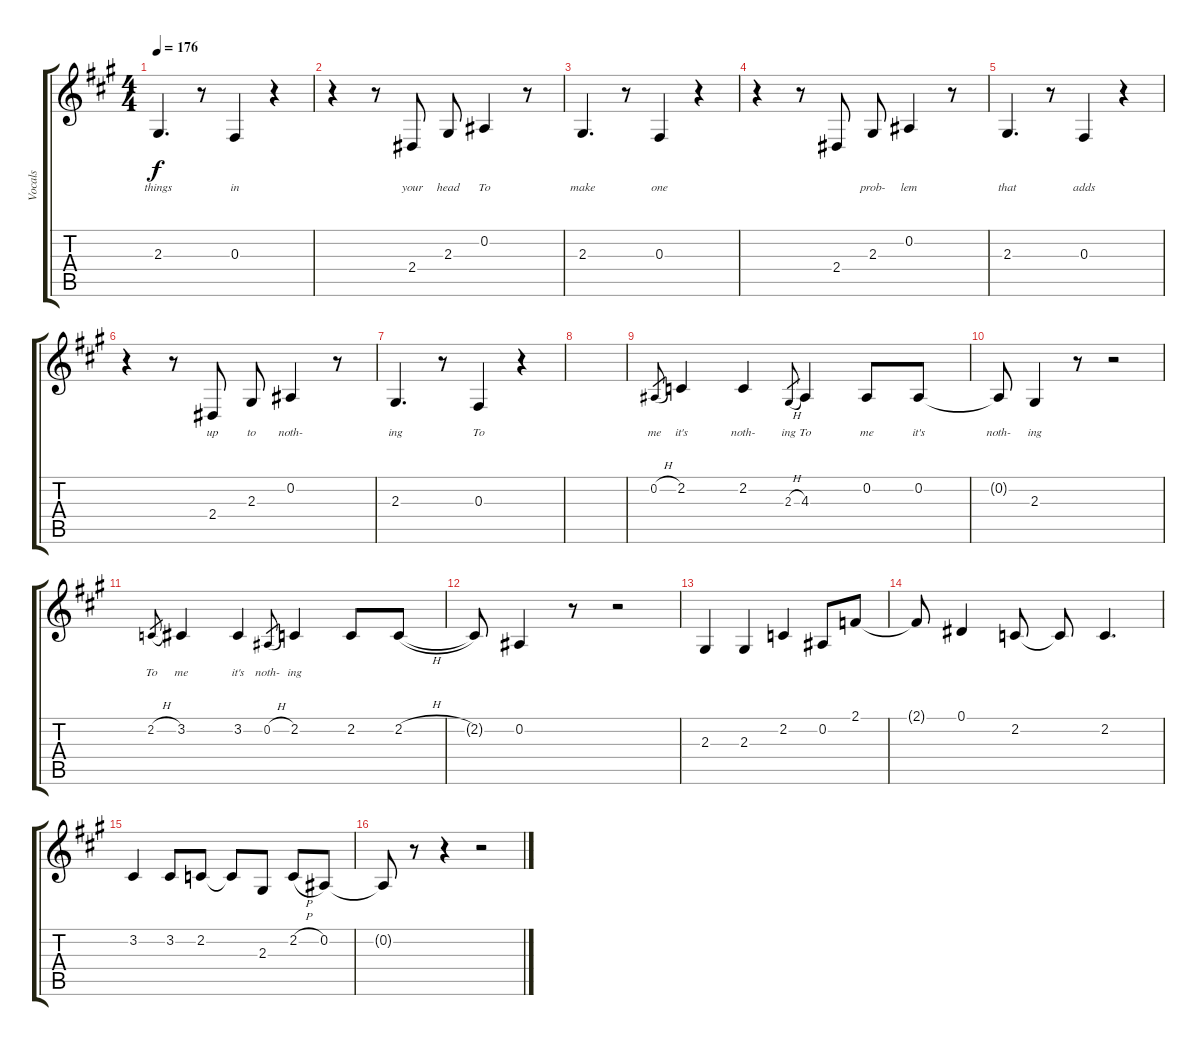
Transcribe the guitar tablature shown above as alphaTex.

\track ("Vocals" "Vocals") {instrument clarinet}
\staff {score tabs}
\tuning (Eb4 Bb3 Gb3 Db3 Ab2 Eb2) {hide}
\ts (4 4)
\tempo 176
\clef g2
\ks a
2.3.4{d lyrics (0 "things") lyrics (1 "") lyrics (2 "") lyrics (3 "") lyrics (4 "") dy f} r.8 0.3.4{lyrics (0 "in") lyrics (1 "") lyrics (2 "") lyrics (3 "") lyrics (4 "")} r.4 |
r.4 r.8 2.4.8{lyrics (0 "your") lyrics (1 "") lyrics (2 "") lyrics (3 "") lyrics (4 "")} 2.3.8{lyrics (0 "head") lyrics (1 "") lyrics (2 "") lyrics (3 "") lyrics (4 "")} 0.2.4{lyrics (0 "To") lyrics (1 "") lyrics (2 "") lyrics (3 "") lyrics (4 "")} r.8 |
2.3.4{d lyrics (0 "make") lyrics (1 "") lyrics (2 "") lyrics (3 "") lyrics (4 "")} r.8 0.3.4{lyrics (0 "one") lyrics (1 "") lyrics (2 "") lyrics (3 "") lyrics (4 "")} r.4 |
r.4 r.8 2.4.8{lyrics (0 "") lyrics (1 "") lyrics (2 "") lyrics (3 "") lyrics (4 "")} 2.3.8{lyrics (0 "prob-") lyrics (1 "") lyrics (2 "") lyrics (3 "") lyrics (4 "")} 0.2.4{lyrics (0 "lem") lyrics (1 "") lyrics (2 "") lyrics (3 "") lyrics (4 "")} r.8 |
2.3.4{d lyrics (0 "that") lyrics (1 "") lyrics (2 "") lyrics (3 "") lyrics (4 "")} r.8 0.3.4{lyrics (0 "adds") lyrics (1 "") lyrics (2 "") lyrics (3 "") lyrics (4 "")} r.4 |
r.4 r.8 2.4.8{lyrics (0 "up") lyrics (1 "") lyrics (2 "") lyrics (3 "") lyrics (4 "")} 2.3.8{lyrics (0 "to") lyrics (1 "") lyrics (2 "") lyrics (3 "") lyrics (4 "")} 0.2.4{lyrics (0 "noth-") lyrics (1 "") lyrics (2 "") lyrics (3 "") lyrics (4 "")} r.8 |
2.3.4{d lyrics (0 "ing") lyrics (1 "") lyrics (2 "") lyrics (3 "") lyrics (4 "")} r.8 0.3.4{lyrics (0 "To") lyrics (1 "") lyrics (2 "") lyrics (3 "") lyrics (4 "")} r.4 |
|
0.2{h}.8{lyrics (0 "me") lyrics (1 "") lyrics (2 "") lyrics (3 "") lyrics (4 "") gr} 2.2.4{lyrics (0 "it's") lyrics (1 "") lyrics (2 "") lyrics (3 "") lyrics (4 "")} 2.2.4{lyrics (0 "noth-") lyrics (1 "") lyrics (2 "") lyrics (3 "") lyrics (4 "")} 2.3{h}.8{lyrics (0 "ing") lyrics (1 "") lyrics (2 "") lyrics (3 "") lyrics (4 "") gr} 4.3.4{lyrics (0 "To") lyrics (1 "") lyrics (2 "") lyrics (3 "") lyrics (4 "")} 0.2.8{lyrics (0 "me") lyrics (1 "") lyrics (2 "") lyrics (3 "") lyrics (4 "")} 0.2.8{lyrics (0 "it's") lyrics (1 "") lyrics (2 "") lyrics (3 "") lyrics (4 "")} |
0.2{t}.8{lyrics (0 "noth-") lyrics (1 "") lyrics (2 "") lyrics (3 "") lyrics (4 "")} 2.3.4{lyrics (0 "ing") lyrics (1 "") lyrics (2 "") lyrics (3 "") lyrics (4 "")} r.8 r.2 |
2.2{h}.8{lyrics (0 "To") lyrics (1 "") lyrics (2 "") lyrics (3 "") lyrics (4 "") gr} 3.2.4{lyrics (0 "me") lyrics (1 "") lyrics (2 "") lyrics (3 "") lyrics (4 "")} 3.2.4{lyrics (0 "it's") lyrics (1 "") lyrics (2 "") lyrics (3 "") lyrics (4 "")} 0.2{h}.8{lyrics (0 "noth-") lyrics (1 "") lyrics (2 "") lyrics (3 "") lyrics (4 "") gr} 2.2.4{lyrics (0 "ing") lyrics (1 "") lyrics (2 "") lyrics (3 "") lyrics (4 "")} 2.2.8 2.2{h}.8 |
2.2{t}.8 0.2.4 r.8 r.2 |
2.3.4 2.3.4 2.2.4 0.2.8 2.1.8 |
2.1{t}.8 0.1.4 2.2.8 2.2{t}.8 2.2.4{d} |
3.2.4 3.2.8 2.2.8 2.2{t}.8 2.3.8 2.2{h}.8 0.2.8 |
0.2{t}.8 r.8 r.4 r.2
